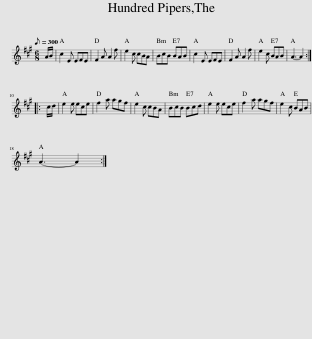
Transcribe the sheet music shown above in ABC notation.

X:1
L:1/8
Q:1/8=300
M:6/8
I:linebreak $
K:A
V:1 treble
V:1
 A/B/ | c2 E EFE | F2 A A2 f | e2 c cBA | BcB BAB | %5
 c2 E EFE | F2 A A2 f | e2 c BAB | A3- A2 ::$ c/d/ | %10
 e2 e ece | f2 a agf | e2 c cBA | BcB Bcd | e2 e ece | %15
 f2 a agf | e2 c BAB |$ A3- A2 :| %18
